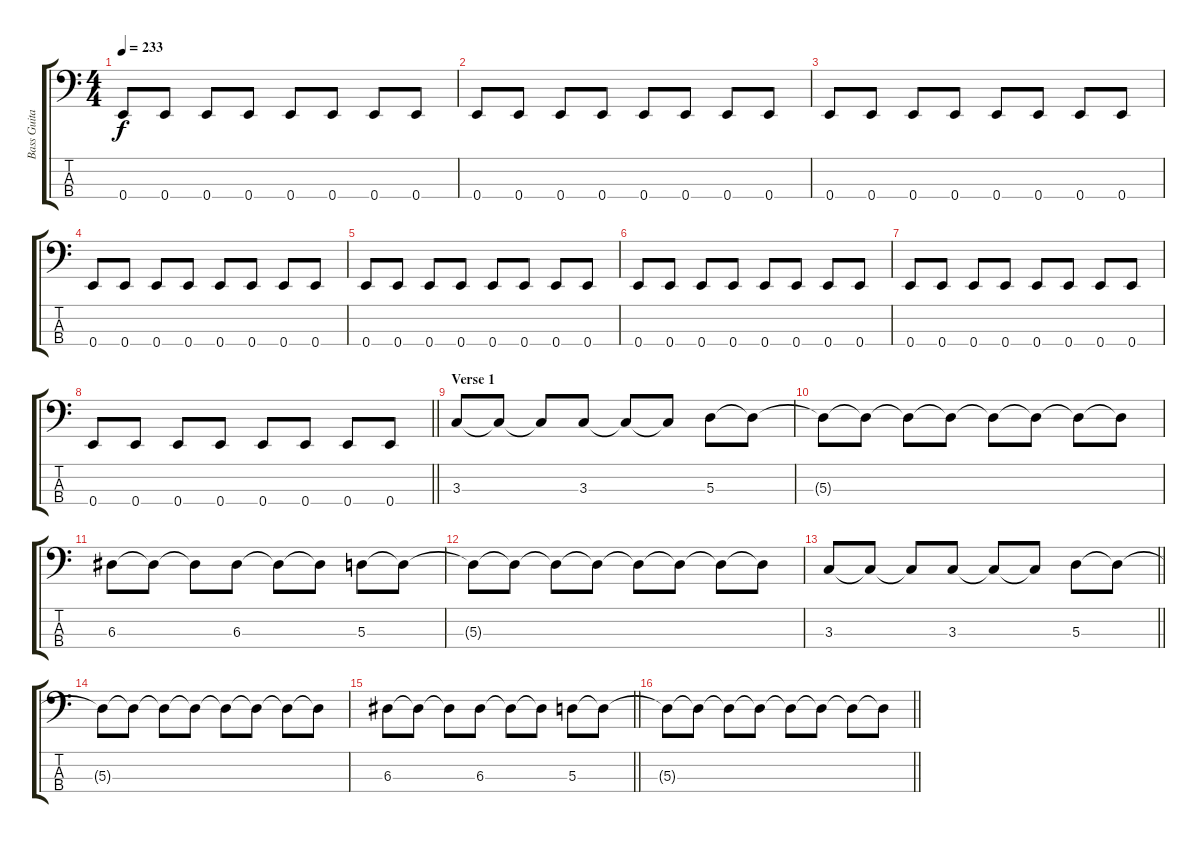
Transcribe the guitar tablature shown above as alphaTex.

\track ("Bass Guitar" "Bass Guita") {instrument electricbassfinger}
\staff {score tabs}
\tuning (G2 D2 A1 E1) {hide}
\ts (4 4)
\tempo 233
\clef f4
\ks c
0.4.8{dy f} 0.4.8 0.4.8 0.4.8 0.4.8 0.4.8 0.4.8 0.4.8 |
0.4.8 0.4.8 0.4.8 0.4.8 0.4.8 0.4.8 0.4.8 0.4.8 |
0.4.8 0.4.8 0.4.8 0.4.8 0.4.8 0.4.8 0.4.8 0.4.8 |
0.4.8 0.4.8 0.4.8 0.4.8 0.4.8 0.4.8 0.4.8 0.4.8 |
0.4.8 0.4.8 0.4.8 0.4.8 0.4.8 0.4.8 0.4.8 0.4.8 |
0.4.8 0.4.8 0.4.8 0.4.8 0.4.8 0.4.8 0.4.8 0.4.8 |
0.4.8 0.4.8 0.4.8 0.4.8 0.4.8 0.4.8 0.4.8 0.4.8 |
\barLineRight lightlight
0.4.8 0.4.8 0.4.8 0.4.8 0.4.8 0.4.8 0.4.8 0.4.8 |
\section ("" "Verse 1")
3.3.8 3.3{t}.8 3.3{t}.8 3.3.8 3.3{t}.8 3.3{t}.8 5.3.8 5.3{t}.8 |
5.3{t}.8 5.3{t}.8 5.3{t}.8 5.3{t}.8 5.3{t}.8 5.3{t}.8 5.3{t}.8 5.3{t}.8 |
6.3.8 6.3{t}.8 6.3{t}.8 6.3.8 6.3{t}.8 6.3{t}.8 5.3.8 5.3{t}.8 |
5.3{t}.8 5.3{t}.8 5.3{t}.8 5.3{t}.8 5.3{t}.8 5.3{t}.8 5.3{t}.8 5.3{t}.8 |
\barLineRight lightlight
3.3.8 3.3{t}.8 3.3{t}.8 3.3.8 3.3{t}.8 3.3{t}.8 5.3.8 5.3{t}.8 |
5.3{t}.8 5.3{t}.8 5.3{t}.8 5.3{t}.8 5.3{t}.8 5.3{t}.8 5.3{t}.8 5.3{t}.8 |
\barLineRight lightlight
6.3.8 6.3{t}.8 6.3{t}.8 6.3.8 6.3{t}.8 6.3{t}.8 5.3.8 5.3{t}.8 |
\barLineRight lightlight
5.3{t}.8 5.3{t}.8 5.3{t}.8 5.3{t}.8 5.3{t}.8 5.3{t}.8 5.3{t}.8 5.3{t}.8
